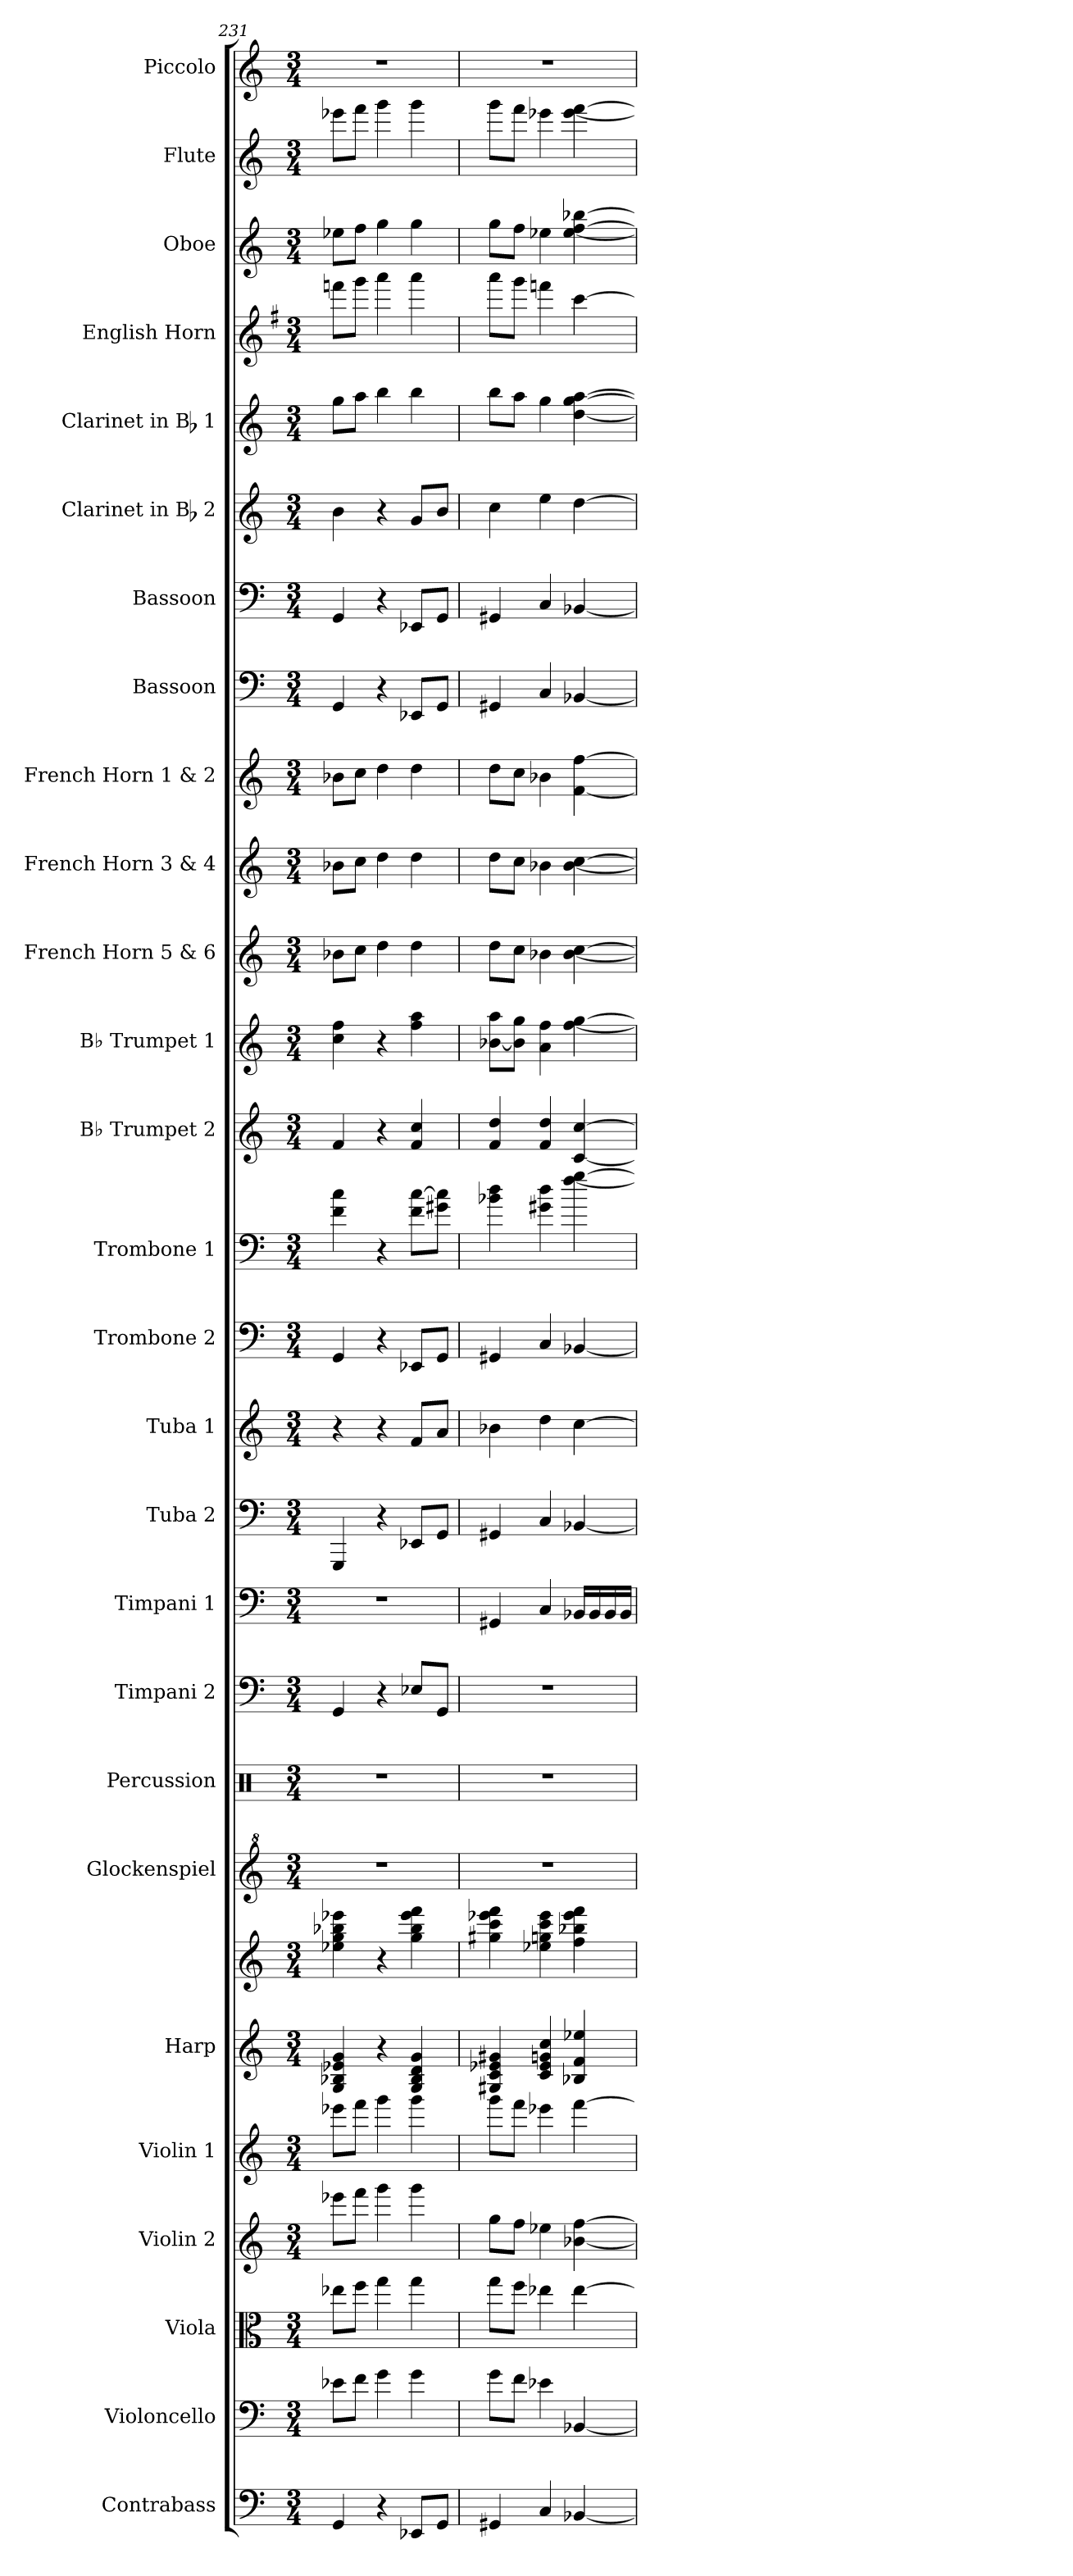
**kern	**kern	**kern	**kern	**kern	**kern	**kern	**kern	**kern	**kern	**kern	**kern	**kern	**kern	**kern	**kern	**kern	**kern	**kern	**kern	**kern	**kern	**kern	**kern	**kern	**kern	**kern	**kern
*part27	*part26	*part25	*part24	*part23	*part22	*part22	*part21	*part20	*part19	*part18	*part17	*part16	*part15	*part14	*part13	*part12	*part11	*part10	*part9	*part8	*part7	*part6	*part5	*part4	*part3	*part2	*part1
*staff28	*staff27	*staff26	*staff25	*staff24	*staff23	*staff22	*staff21	*staff20	*staff19	*staff18	*staff17	*staff16	*staff15	*staff14	*staff13	*staff12	*staff11	*staff10	*staff9	*staff8	*staff7	*staff6	*staff5	*staff4	*staff3	*staff2	*staff1
*I"Contrabass	*I"Violoncello	*I"Viola	*I"Violin 2	*I"Violin 1	*I"Harp	*	*I"Glockenspiel	*I"Percussion	*I"Timpani 2	*I"Timpani 1	*I"Tuba 2	*I"Tuba 1	*I"Trombone 2	*I"Trombone 1	*I"B♭ Trumpet 2	*I"B♭ Trumpet 1	*I"French Horn 5 &amp; 6	*I"French Horn 3 &amp; 4	*I"French Horn 1 &amp; 2	*I"Bassoon	*I"Bassoon	*I"Clarinet in Bb 2	*I"Clarinet in Bb 1	*I"English Horn	*I"Oboe	*I"Flute	*I"Piccolo
*I'Cbs.	*I'Vlc.	*I'Vla.	*I'Vln. 2	*I'Vln. 1	*I'Hrp.	*	*I'Glk.	*I'Perc.	*I'Timp. 2	*I'Timp. 1	*I'Tba. 2	*I'Tba. 1	*I'Tbn. 2	*I'Tbn. 1	*I'B♭ Tpt. 2	*I'B♭ Tpt. 1	*I'F Hn. 5 &amp; 6	*I'F Hn. 3 &amp; 4	*I'F Hn. 1 &amp; 2	*I'Bsn.	*I'Bsn.	*	*	*I'Eng Hn.	*I'Ob.	*I'Fl.	*I'Pic.
*clefF4	*clefF4	*clefC3	*clefG2	*clefG2	*clefG2	*clefG2	*clefG^2	*clefX	*clefF4	*clefF4	*clefF4	*clefG2	*clefF4	*clefF4	*clefG2	*clefG2	*clefG2	*clefG2	*clefG2	*clefF4	*clefF4	*clefG2	*clefG2	*clefG2	*clefG2	*clefG2	*clefG2
*	*	*	*	*	*	*	*	*	*	*	*	*	*	*	*ITrd1c2	*ITrd1c2	*ITrd4c7	*ITrd4c7	*ITrd4c7	*	*	*ITrd-5c-8	*ITrd-5c-8	*ITrd4c7	*	*	*
*k[]	*k[]	*k[]	*k[]	*k[]	*k[]	*k[]	*k[]	*k[]	*k[]	*k[]	*k[]	*k[]	*k[]	*k[]	*k[b-e-]	*k[b-e-]	*k[b-]	*k[b-]	*k[b-]	*k[]	*k[]	*k[b-e-a-d-]	*k[b-e-a-d-]	*k[]	*k[]	*k[]	*k[]
*M3/4	*M3/4	*M3/4	*M3/4	*M3/4	*M3/4	*M3/4	*M3/4	*M3/4	*M3/4	*M3/4	*M3/4	*M3/4	*M3/4	*M3/4	*M3/4	*M3/4	*M3/4	*M3/4	*M3/4	*M3/4	*M3/4	*M3/4	*M3/4	*M3/4	*M3/4	*M3/4	*M3/4
=231	=231	=231	=231	=231	=231	=231	=231	=231	=231	=231	=231	=231	=231	=231	=231	=231	=231	=231	=231	=231	=231	=231	=231	=231	=231	=231	=231
4GG/	8e-X\L	8ee-X\L	8eee-X\L	8eee-X\L	4G/ 4B-X/ 4e-X/ 4g/	4ee-X\ 4gg\ 4bb-X\ 4eee-X\	2.r	2.r	4GG/	2.r	4GGG/	4r	4GG/	4f\ 4cc\	4e-/	4b-\ 4ee-\	8e-X\L	8e-X\L	8e-X\L	4GG/	4GG/	4gg\	8eee-\L	8bb-X\L	8ee-X\L	8eee-X\L	2.r
.	8f\J	8ff\J	8fff\J	8fff\J	.	.	.	.	.	.	.	.	.	.	.	.	8f\J	8f\J	8f\J	.	.	.	8fff\J	8ccc\J	8ff\J	8fff\J	.
4r	4g\	4gg\	4ggg\	4ggg\	4r	4r	.	.	4r	.	4r	4r	4r	4r	4r	4r	4g\	4g\	4g\	4r	4r	4r	4ggg\	4ddd\	4gg\	4ggg\	.
8EE-X/L	4g\	4gg\	4ggg\	4ggg\	4G/ 4B-/ 4d/ 4g/	4gg\ 4bb-\ 4eee-\ 4fff\	.	.	8E-X/L	.	8EE-X/L	8f/L	8EE-X/L	8f\ [8cc\L	4e-/ 4b-/	4ee-\ 4gg\	4g\	4g\	4g\	8EE-X/L	8EE-X/L	8ee-/L	4ggg\	4ddd\	4gg\	4ggg\	.
8GG/J	.	.	.	.	.	.	.	.	8GG/J	.	8GG/J	8a/J	8GG/J	8g#X\ 8cc\]J	.	.	.	.	.	8GG/J	8GG/J	8gg/J	.	.	.	.	.
=232	=232	=232	=232	=232	=232	=232	=232	=232	=232	=232	=232	=232	=232	=232	=232	=232	=232	=232	=232	=232	=232	=232	=232	=232	=232	=232	=232
4GG#X/	8g\L	8gg\L	8gg\L	8ggg\L	4G#X/ 4c/ 4e-X/ 4g#X/	4gg#X\ 4ccc\ 4eee-X\ 4fff\	2.r	2.r	2.r	4GG#X/	4GG#X/	4b-X\	4GG#X/	4b-X\ 4dd\	4e-/ 4cc/	[8a-X\ 8gg\L	8g\L	8g\L	8g\L	4GG#X/	4GG#X/	4aa-\	8ggg\L	8ddd\L	8gg\L	8ggg\L	2.r
.	8f\J	8ff\J	8ff\J	8fff\J	.	.	.	.	.	.	.	.	.	.	.	8a-\] 8ff\J	8f\J	8f\J	8f\J	.	.	.	8fff\J	8ccc\J	8ff\J	8fff\J	.
4C/	4e-X\	4ee-X\	4ee-X\	4eee-X\	4c/ 4e-/ 4gn/ 4cc/	4ee-X\ 4ggn\ 4ccc\ 4eee-\	.	.	.	4C/	4C/	4dd\	4C/	4g#X\ 4dd\	4e-/ 4cc/	4g\ 4ee-\	4e-X\	4e-X\	4e-X\	4C/	4C/	4ccc\	4eee-\	4bb-X\	4ee-X\	4eee-X\	.
[4BB-X/	[4BB-X/	[4ee-\	[4b-X\ [4ff\	[4fff\	4B-X/ 4f/ 4ee-X/	4ff\ 4bb-X\ 4eee-\ 4fff\	.	.	.	16BB-X/LL	[4BB-X/	[4cc\	[4BB-X/	[4ff\ [4gg\	[4B-/ [4b-/	[4ee-\ [4ff\	[4e-\ [4f\	[4e-\ [4f\	[4B-\ [4b-\	[4BB-X/	[4BB-X/	[4bb-\	[4bb-\ [4eee-\ [4fff\	[4ff\	[4ee-\ [4ff\ [4bb-X\	[4eee-\ [4fff\	.
.	.	.	.	.	.	.	.	.	.	16BB-/	.	.	.	.	.	.	.	.	.	.	.	.	.	.	.	.	.
.	.	.	.	.	.	.	.	.	.	16BB-/	.	.	.	.	.	.	.	.	.	.	.	.	.	.	.	.	.
.	.	.	.	.	.	.	.	.	.	16BB-/JJ	.	.	.	.	.	.	.	.	.	.	.	.	.	.	.	.	.
=	=	=	=	=	=	=	=	=	=	=	=	=	=	=	=	=	=	=	=	=	=	=	=	=	=	=	=
*-	*-	*-	*-	*-	*-	*-	*-	*-	*-	*-	*-	*-	*-	*-	*-	*-	*-	*-	*-	*-	*-	*-	*-	*-	*-	*-	*-
